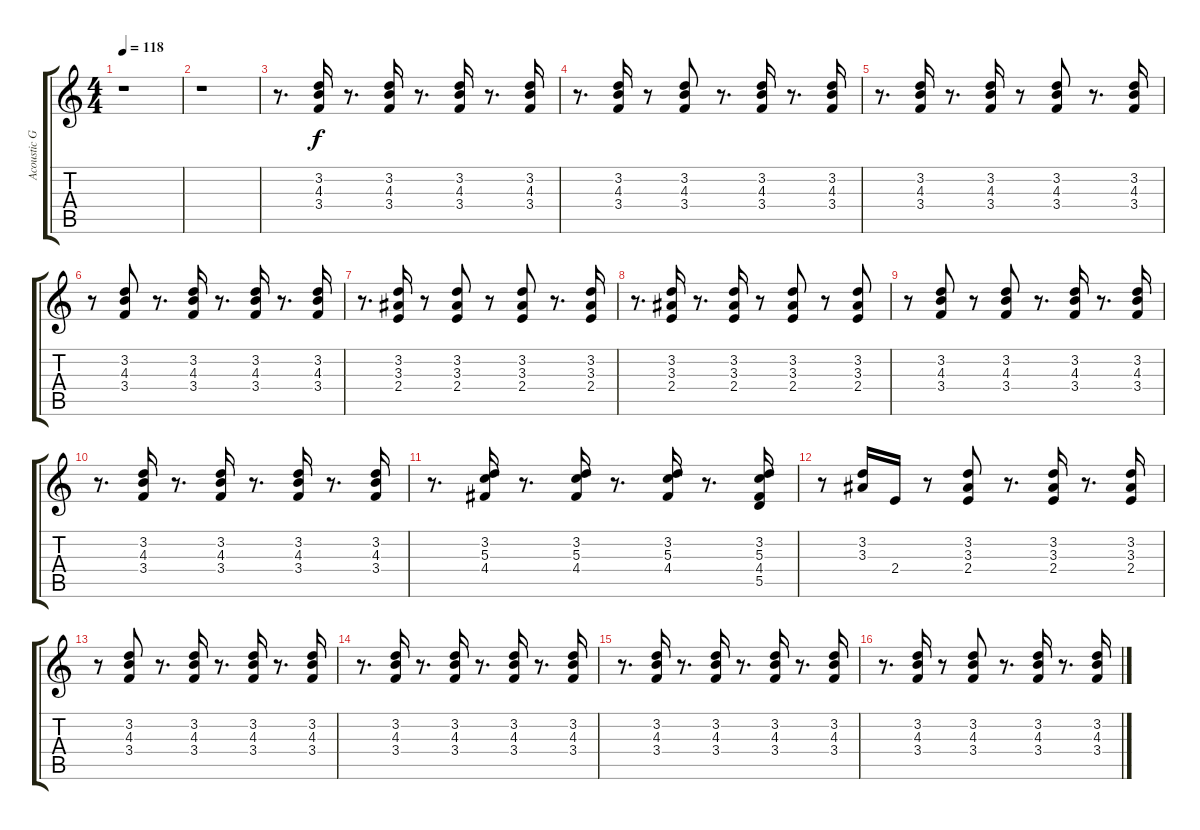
\track ("Acoustic Guitar" "Acoustic G") {instrument acousticguitarsteel}
\staff {score tabs}
\tuning (E4 B3 G3 D3 A2 E2) {hide}
\ts (4 4)
\tempo 118
\clef g2
\ks c
r.1{dy f instrument acousticguitarsteel} |
r.1 |
r.8{d} (3.2 4.3 3.4).16 r.8{d} (3.2 4.3 3.4).16 r.8{d} (3.2 4.3 3.4).16 r.8{d} (3.2 4.3 3.4).16 |
r.8{d} (3.2 4.3 3.4).16 r.8 (3.2 4.3 3.4).8 r.8{d} (3.2 4.3 3.4).16 r.8{d} (3.2 4.3 3.4).16 |
r.8{d} (3.2 4.3 3.4).16 r.8{d} (3.2 4.3 3.4).16 r.8 (3.2 4.3 3.4).8 r.8{d} (3.2 4.3 3.4).16 |
r.8 (3.2 4.3 3.4).8 r.8{d} (3.2 4.3 3.4).16 r.8{d} (3.2 4.3 3.4).16 r.8{d} (3.2 4.3 3.4).16 |
r.8{d} (3.2 3.3 2.4).16 r.8 (3.2 3.3 2.4).8 r.8 (3.2 3.3 2.4).8 r.8{d} (3.2 3.3 2.4).16 |
r.8{d} (3.2 3.3 2.4).16 r.8{d} (3.2 3.3 2.4).16 r.8 (3.2 3.3 2.4).8 r.8 (3.2 3.3 2.4).8 |
r.8 (3.2 4.3 3.4).8 r.8 (3.2 4.3 3.4).8 r.8{d} (3.2 4.3 3.4).16 r.8{d} (3.2 4.3 3.4).16 |
r.8{d} (3.2 4.3 3.4).16 r.8{d} (3.2 4.3 3.4).16 r.8{d} (3.2 4.3 3.4).16 r.8{d} (3.2 4.3 3.4).16 |
r.8{d} (3.2 5.3 4.4).16 r.8{d} (3.2 5.3 4.4).16 r.8{d} (3.2 5.3 4.4).16 r.8{d} (3.2 5.3 4.4 5.5).16 |
r.8 (3.2 3.3).16 2.4.16 r.8 (3.2 3.3 2.4).8 r.8{d} (3.2 3.3 2.4).16 r.8{d} (3.2 3.3 2.4).16 |
r.8 (3.2 4.3 3.4).8 r.8{d} (3.2 4.3 3.4).16 r.8{d} (3.2 4.3 3.4).16 r.8{d} (3.2 4.3 3.4).16 |
r.8{d} (3.2 4.3 3.4).16 r.8{d} (3.2 4.3 3.4).16 r.8{d} (3.2 4.3 3.4).16 r.8{d} (3.2 4.3 3.4).16 |
r.8{d} (3.2 4.3 3.4).16 r.8{d} (3.2 4.3 3.4).16 r.8{d} (3.2 4.3 3.4).16 r.8{d} (3.2 4.3 3.4).16 |
r.8{d} (3.2 4.3 3.4).16 r.8 (3.2 4.3 3.4).8 r.8{d} (3.2 4.3 3.4).16 r.8{d} (3.2 4.3 3.4).16
